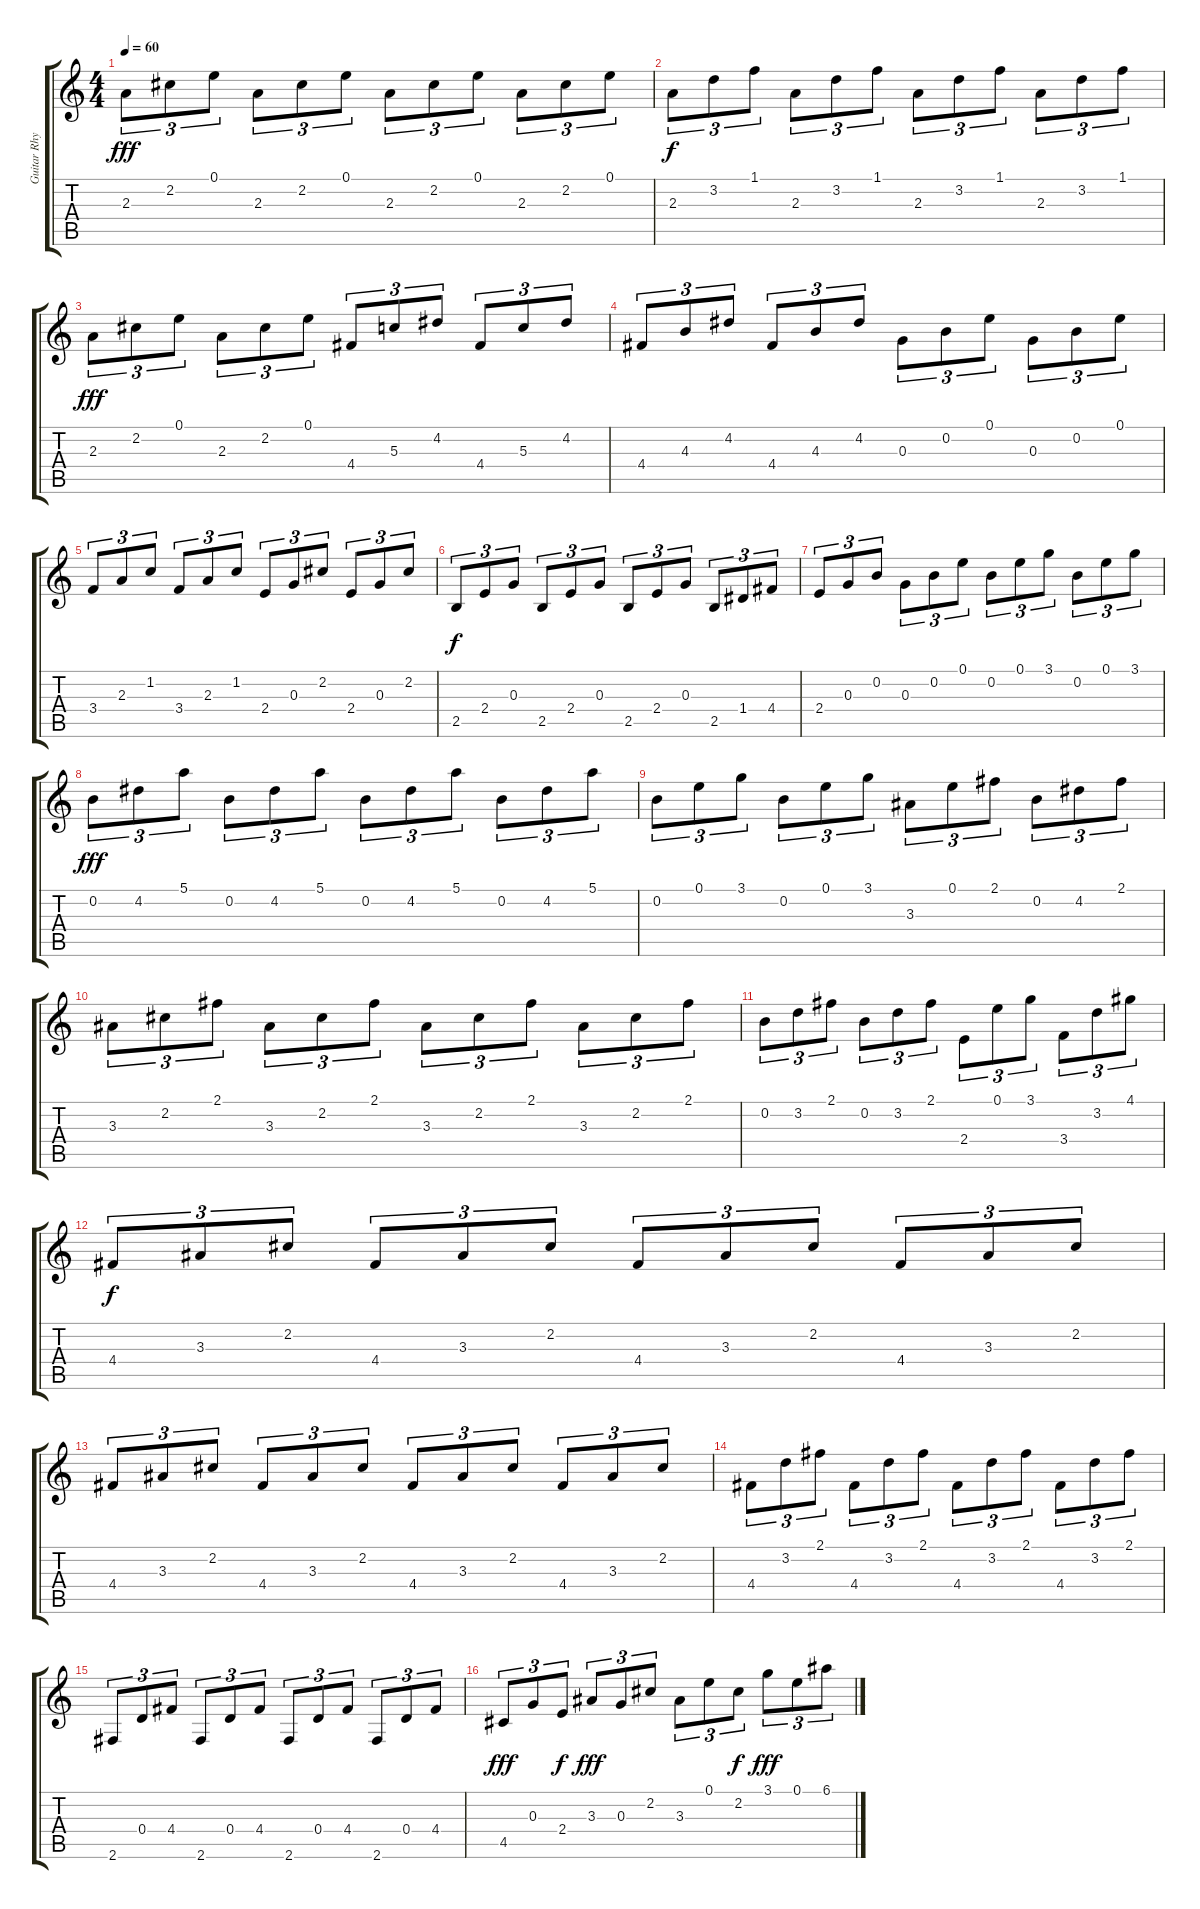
\track ("Guitar Rhythm" "Guitar Rhy") {instrument acousticguitarnylon}
\staff {score tabs}
\tuning (E4 B3 G3 D3 A2 E2) {hide}
\ts (4 4)
\tempo 60
\clef g2
\ks c
2.3.8{tu (3 2) dy fff} 2.2.8{tu (3 2)} 0.1.8{tu (3 2)} 2.3.8{tu (3 2)} 2.2.8{tu (3 2)} 0.1.8{tu (3 2)} 2.3.8{tu (3 2)} 2.2.8{tu (3 2)} 0.1.8{tu (3 2)} 2.3.8{tu (3 2)} 2.2.8{tu (3 2)} 0.1.8{tu (3 2)} |
2.3.8{tu (3 2) dy f} 3.2.8{tu (3 2)} 1.1.8{tu (3 2)} 2.3.8{tu (3 2)} 3.2.8{tu (3 2)} 1.1.8{tu (3 2)} 2.3.8{tu (3 2)} 3.2.8{tu (3 2)} 1.1.8{tu (3 2)} 2.3.8{tu (3 2)} 3.2.8{tu (3 2)} 1.1.8{tu (3 2)} |
2.3.8{tu (3 2) dy fff} 2.2.8{tu (3 2)} 0.1.8{tu (3 2)} 2.3.8{tu (3 2)} 2.2.8{tu (3 2)} 0.1.8{tu (3 2)} 4.4.8{tu (3 2)} 5.3.8{tu (3 2)} 4.2.8{tu (3 2)} 4.4.8{tu (3 2)} 5.3.8{tu (3 2)} 4.2.8{tu (3 2)} |
4.4.8{tu (3 2)} 4.3.8{tu (3 2)} 4.2.8{tu (3 2)} 4.4.8{tu (3 2)} 4.3.8{tu (3 2)} 4.2.8{tu (3 2)} 0.3.8{tu (3 2)} 0.2.8{tu (3 2)} 0.1.8{tu (3 2)} 0.3.8{tu (3 2)} 0.2.8{tu (3 2)} 0.1.8{tu (3 2)} |
3.4.8{tu (3 2)} 2.3.8{tu (3 2)} 1.2.8{tu (3 2)} 3.4.8{tu (3 2)} 2.3.8{tu (3 2)} 1.2.8{tu (3 2)} 2.4.8{tu (3 2)} 0.3.8{tu (3 2)} 2.2.8{tu (3 2)} 2.4.8{tu (3 2)} 0.3.8{tu (3 2)} 2.2.8{tu (3 2)} |
2.5.8{tu (3 2) dy f} 2.4.8{tu (3 2)} 0.3.8{tu (3 2)} 2.5.8{tu (3 2)} 2.4.8{tu (3 2)} 0.3.8{tu (3 2)} 2.5.8{tu (3 2)} 2.4.8{tu (3 2)} 0.3.8{tu (3 2)} 2.5.8{tu (3 2)} 1.4.8{tu (3 2)} 4.4.8{tu (3 2)} |
2.4.8{tu (3 2)} 0.3.8{tu (3 2)} 0.2.8{tu (3 2)} 0.3.8{tu (3 2)} 0.2.8{tu (3 2)} 0.1.8{tu (3 2)} 0.2.8{tu (3 2)} 0.1.8{tu (3 2)} 3.1.8{tu (3 2)} 0.2.8{tu (3 2)} 0.1.8{tu (3 2)} 3.1.8{tu (3 2)} |
0.2.8{tu (3 2) dy fff} 4.2.8{tu (3 2)} 5.1.8{tu (3 2)} 0.2.8{tu (3 2)} 4.2.8{tu (3 2)} 5.1.8{tu (3 2)} 0.2.8{tu (3 2)} 4.2.8{tu (3 2)} 5.1.8{tu (3 2)} 0.2.8{tu (3 2)} 4.2.8{tu (3 2)} 5.1.8{tu (3 2)} |
0.2.8{tu (3 2)} 0.1.8{tu (3 2)} 3.1.8{tu (3 2)} 0.2.8{tu (3 2)} 0.1.8{tu (3 2)} 3.1.8{tu (3 2)} 3.3.8{tu (3 2)} 0.1.8{tu (3 2)} 2.1.8{tu (3 2)} 0.2.8{tu (3 2)} 4.2.8{tu (3 2)} 2.1.8{tu (3 2)} |
3.3.8{tu (3 2)} 2.2.8{tu (3 2)} 2.1.8{tu (3 2)} 3.3.8{tu (3 2)} 2.2.8{tu (3 2)} 2.1.8{tu (3 2)} 3.3.8{tu (3 2)} 2.2.8{tu (3 2)} 2.1.8{tu (3 2)} 3.3.8{tu (3 2)} 2.2.8{tu (3 2)} 2.1.8{tu (3 2)} |
0.2.8{tu (3 2)} 3.2.8{tu (3 2)} 2.1.8{tu (3 2)} 0.2.8{tu (3 2)} 3.2.8{tu (3 2)} 2.1.8{tu (3 2)} 2.4.8{tu (3 2)} 0.1.8{tu (3 2)} 3.1.8{tu (3 2)} 3.4.8{tu (3 2)} 3.2.8{tu (3 2)} 4.1.8{tu (3 2)} |
4.4.8{tu (3 2) dy f} 3.3.8{tu (3 2)} 2.2.8{tu (3 2)} 4.4.8{tu (3 2)} 3.3.8{tu (3 2)} 2.2.8{tu (3 2)} 4.4.8{tu (3 2)} 3.3.8{tu (3 2)} 2.2.8{tu (3 2)} 4.4.8{tu (3 2)} 3.3.8{tu (3 2)} 2.2.8{tu (3 2)} |
4.4.8{tu (3 2)} 3.3.8{tu (3 2)} 2.2.8{tu (3 2)} 4.4.8{tu (3 2)} 3.3.8{tu (3 2)} 2.2.8{tu (3 2)} 4.4.8{tu (3 2)} 3.3.8{tu (3 2)} 2.2.8{tu (3 2)} 4.4.8{tu (3 2)} 3.3.8{tu (3 2)} 2.2.8{tu (3 2)} |
4.4.8{tu (3 2)} 3.2.8{tu (3 2)} 2.1.8{tu (3 2)} 4.4.8{tu (3 2)} 3.2.8{tu (3 2)} 2.1.8{tu (3 2)} 4.4.8{tu (3 2)} 3.2.8{tu (3 2)} 2.1.8{tu (3 2)} 4.4.8{tu (3 2)} 3.2.8{tu (3 2)} 2.1.8{tu (3 2)} |
2.6.8{tu (3 2)} 0.4.8{tu (3 2)} 4.4.8{tu (3 2)} 2.6.8{tu (3 2)} 0.4.8{tu (3 2)} 4.4.8{tu (3 2)} 2.6.8{tu (3 2)} 0.4.8{tu (3 2)} 4.4.8{tu (3 2)} 2.6.8{tu (3 2)} 0.4.8{tu (3 2)} 4.4.8{tu (3 2)} |
4.5.8{tu (3 2) dy fff} 0.3.8{tu (3 2)} 2.4.8{tu (3 2) dy f} 3.3.8{tu (3 2) dy fff} 0.3.8{tu (3 2)} 2.2.8{tu (3 2)} 3.3.8{tu (3 2)} 0.1.8{tu (3 2)} 2.2.8{tu (3 2) dy f} 3.1.8{tu (3 2) dy fff} 0.1.8{tu (3 2)} 6.1.8{tu (3 2)}
